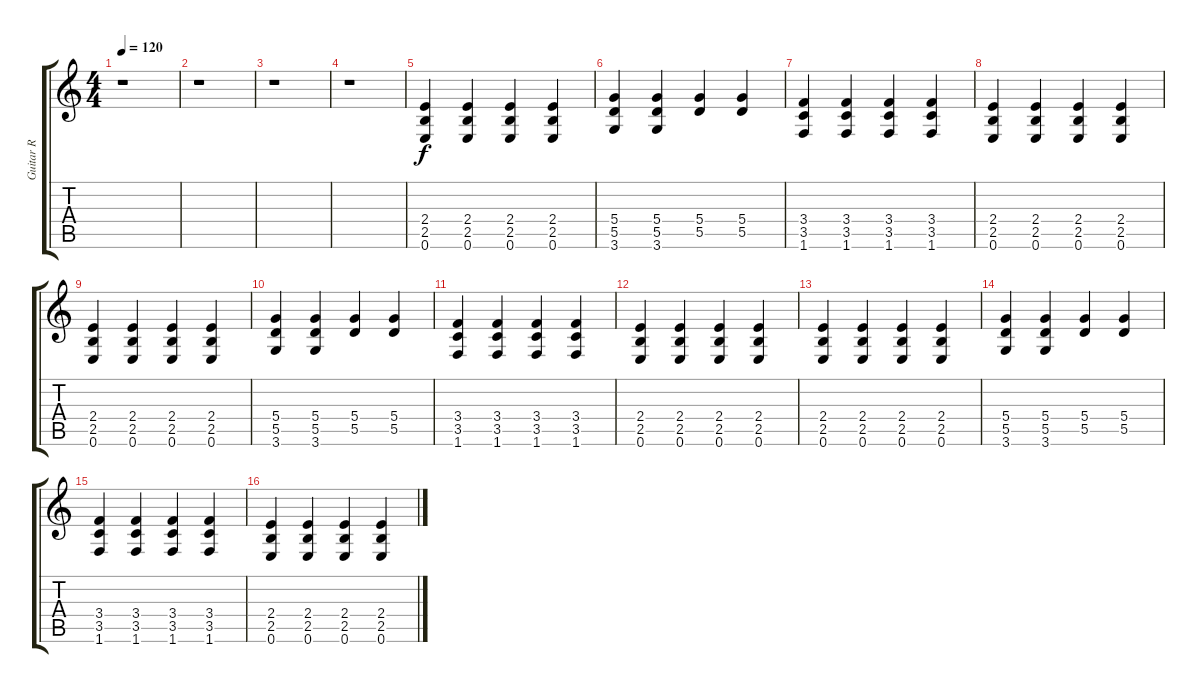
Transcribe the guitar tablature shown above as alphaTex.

\track ("Guitar R" "Guitar R") {instrument overdrivenguitar}
\staff {score tabs}
\tuning (E4 B3 G3 D3 A2 E2) {hide}
\ts (4 4)
\tempo 120
\clef g2
\ks c
r.1{dy f} |
r.1 |
r.1 |
r.1 |
(2.4 2.5 0.6).4 (2.4 2.5 0.6).4 (2.4 2.5 0.6).4 (2.4 2.5 0.6).4 |
(5.4 5.5 3.6).4 (5.4 5.5 3.6).4 (5.4 5.5).4 (5.4 5.5).4 |
(3.4 3.5 1.6).4 (3.4 3.5 1.6).4 (3.4 3.5 1.6).4 (3.4 3.5 1.6).4 |
(2.4 2.5 0.6).4 (2.4 2.5 0.6).4 (2.4 2.5 0.6).4 (2.4 2.5 0.6).4 |
(2.4 2.5 0.6).4 (2.4 2.5 0.6).4 (2.4 2.5 0.6).4 (2.4 2.5 0.6).4 |
(5.4 5.5 3.6).4 (5.4 5.5 3.6).4 (5.4 5.5).4 (5.4 5.5).4 |
(3.4 3.5 1.6).4 (3.4 3.5 1.6).4 (3.4 3.5 1.6).4 (3.4 3.5 1.6).4 |
(2.4 2.5 0.6).4 (2.4 2.5 0.6).4 (2.4 2.5 0.6).4 (2.4 2.5 0.6).4 |
(2.4 2.5 0.6).4 (2.4 2.5 0.6).4 (2.4 2.5 0.6).4 (2.4 2.5 0.6).4 |
(5.4 5.5 3.6).4 (5.4 5.5 3.6).4 (5.4 5.5).4 (5.4 5.5).4 |
(3.4 3.5 1.6).4 (3.4 3.5 1.6).4 (3.4 3.5 1.6).4 (3.4 3.5 1.6).4 |
(2.4 2.5 0.6).4 (2.4 2.5 0.6).4 (2.4 2.5 0.6).4 (2.4 2.5 0.6).4
